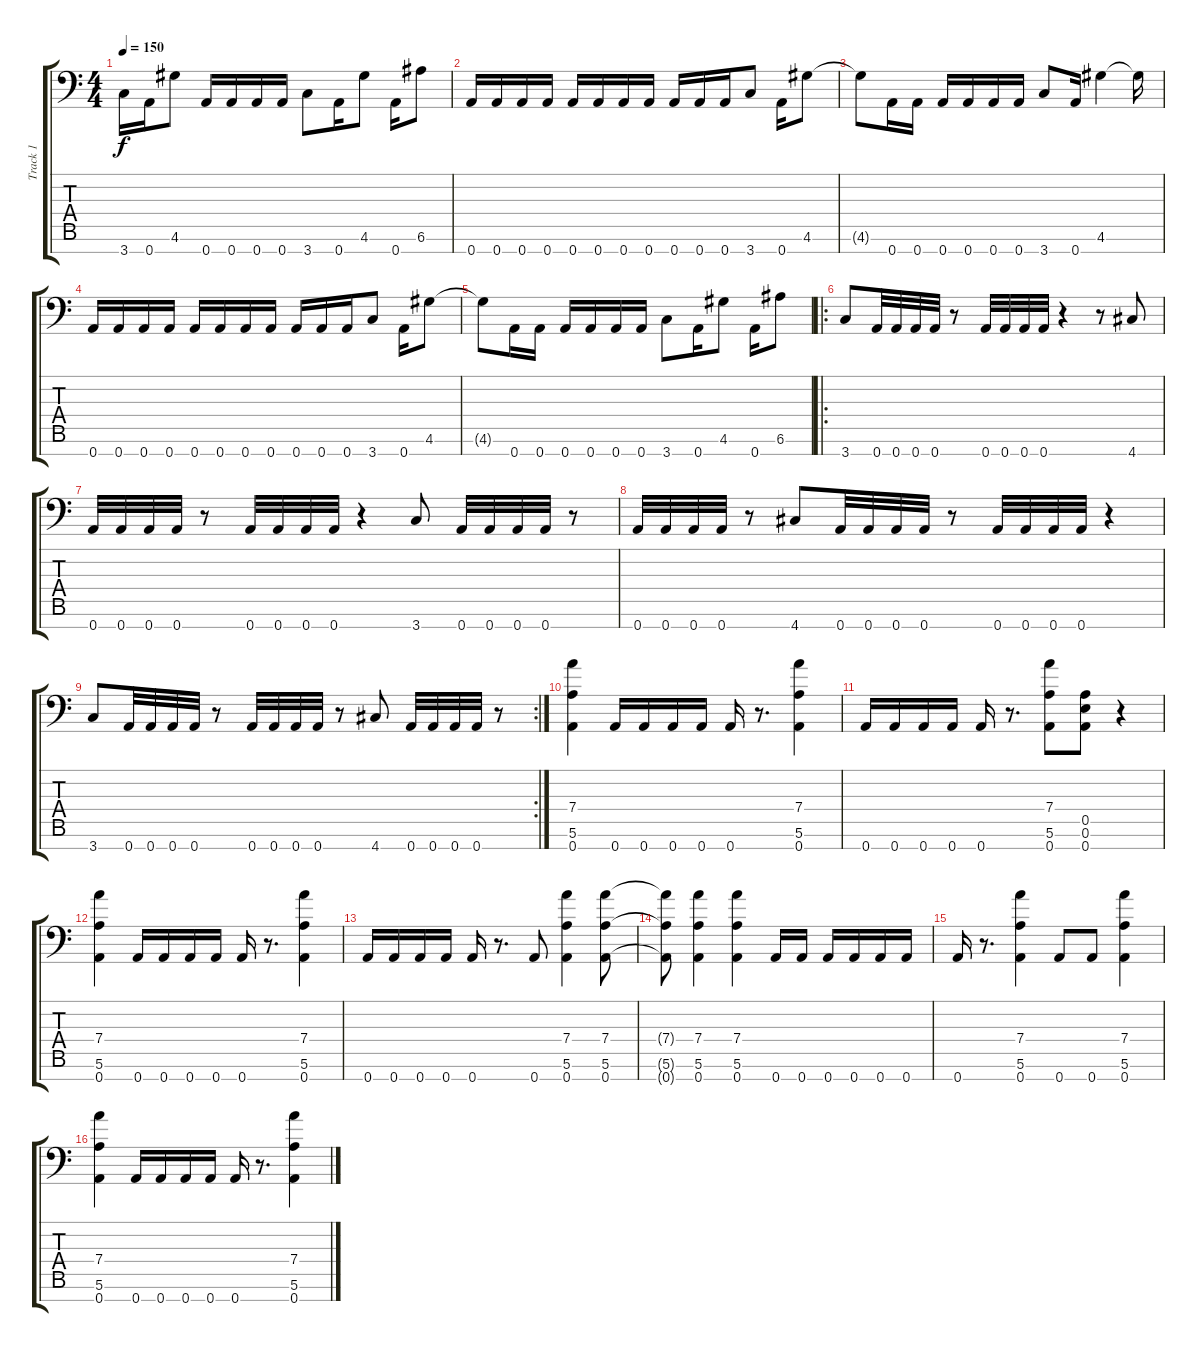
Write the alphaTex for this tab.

\track ("Track 1" "Track 1") {instrument distortionguitar}
\staff {score tabs}
\tuning (E4 B3 G3 D3 A2 E2 A1) {hide}
\ts (4 4)
\tempo 150
\clef f4
\ks c
3.7{t}.16{dy f} 0.7.16 4.6.8 0.7.16 0.7.16 0.7.16 0.7.16 3.7.8 0.7.16 4.6.8 0.7.16 6.6.8 |
0.7.16 0.7.16 0.7.16 0.7.16 0.7.16 0.7.16 0.7.16 0.7.16 0.7.16 0.7.16 0.7.16 3.7.8 0.7.16 4.6.8 |
4.6{t}.8 0.7.16 0.7.16 0.7.16 0.7.16 0.7.16 0.7.16 3.7.8 0.7.16 4.6.4 4.6{t}.16 |
0.7.16 0.7.16 0.7.16 0.7.16 0.7.16 0.7.16 0.7.16 0.7.16 0.7.16 0.7.16 0.7.16 3.7.8 0.7.16 4.6.8 |
4.6{t}.8 0.7.16 0.7.16 0.7.16 0.7.16 0.7.16 0.7.16 3.7.8 0.7.16 4.6.8 0.7.16 6.6.8 |
\ro
3.7.8 0.7.32 0.7.32 0.7.32 0.7.32 r.8 0.7.32 0.7.32 0.7.32 0.7.32 r.4 r.8 4.7.8 |
0.7.32 0.7.32 0.7.32 0.7.32 r.8 0.7.32 0.7.32 0.7.32 0.7.32 r.4 3.7.8 0.7.32 0.7.32 0.7.32 0.7.32 r.8 |
0.7.32 0.7.32 0.7.32 0.7.32 r.8 4.7.8 0.7.32 0.7.32 0.7.32 0.7.32 r.8 0.7.32 0.7.32 0.7.32 0.7.32 r.4 |
\rc 2
3.7.8 0.7.32 0.7.32 0.7.32 0.7.32 r.8 0.7.32 0.7.32 0.7.32 0.7.32 r.8 4.7.8 0.7.32 0.7.32 0.7.32 0.7.32 r.8 |
(7.4 5.6 0.7).4 0.7.16 0.7.16 0.7.16 0.7.16 0.7.16 r.8{d} (7.4 5.6 0.7).4 |
0.7.16 0.7.16 0.7.16 0.7.16 0.7.16 r.8{d} (7.4 5.6 0.7).8 (0.5 0.6 0.7).8 r.4 |
(7.4 5.6 0.7).4 0.7.16 0.7.16 0.7.16 0.7.16 0.7.16 r.8{d} (7.4 5.6 0.7).4 |
0.7.16 0.7.16 0.7.16 0.7.16 0.7.16 r.8{d} 0.7.8 (7.4 5.6 0.7).4 (7.4 5.6 0.7).8 |
(7.4{t} 5.6{t} 0.7{t}).8 (7.4 5.6 0.7).4 (7.4 5.6 0.7).4 0.7.16 0.7.16 0.7.16 0.7.16 0.7.16 0.7.16 |
0.7.16 r.8{d} (7.4 5.6 0.7).4 0.7.8 0.7.8 (7.4 5.6 0.7).4 |
(7.4 5.6 0.7).4 0.7.16 0.7.16 0.7.16 0.7.16 0.7.16 r.8{d} (7.4 5.6 0.7).4
